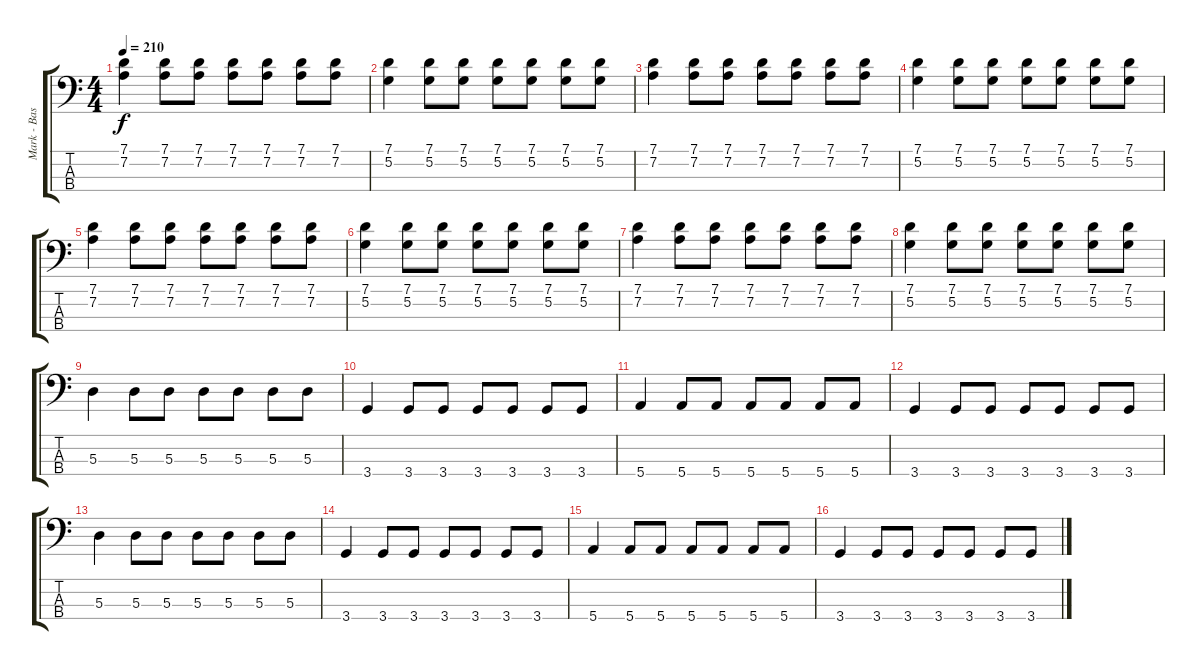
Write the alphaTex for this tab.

\track ("Mark - Bass Right" "Mark - Bas") {instrument electricbasspick}
\staff {score tabs}
\tuning (G2 D2 A1 E1) {hide}
\ts (4 4)
\tempo 210
\clef f4
\ks c
(7.1 7.2).4{dy f instrument electricbasspick} (7.1 7.2).8 (7.1 7.2).8 (7.1 7.2).8 (7.1 7.2).8 (7.1 7.2).8 (7.1 7.2).8 |
(7.1 5.2).4 (7.1 5.2).8 (7.1 5.2).8 (7.1 5.2).8 (7.1 5.2).8 (7.1 5.2).8 (7.1 5.2).8 |
(7.1 7.2).4 (7.1 7.2).8 (7.1 7.2).8 (7.1 7.2).8 (7.1 7.2).8 (7.1 7.2).8 (7.1 7.2).8 |
(7.1 5.2).4 (7.1 5.2).8 (7.1 5.2).8 (7.1 5.2).8 (7.1 5.2).8 (7.1 5.2).8 (7.1 5.2).8 |
(7.1 7.2).4 (7.1 7.2).8 (7.1 7.2).8 (7.1 7.2).8 (7.1 7.2).8 (7.1 7.2).8 (7.1 7.2).8 |
(7.1 5.2).4 (7.1 5.2).8 (7.1 5.2).8 (7.1 5.2).8 (7.1 5.2).8 (7.1 5.2).8 (7.1 5.2).8 |
(7.1 7.2).4 (7.1 7.2).8 (7.1 7.2).8 (7.1 7.2).8 (7.1 7.2).8 (7.1 7.2).8 (7.1 7.2).8 |
(7.1 5.2).4 (7.1 5.2).8 (7.1 5.2).8 (7.1 5.2).8 (7.1 5.2).8 (7.1 5.2).8 (7.1 5.2).8 |
5.3.4 5.3.8 5.3.8 5.3.8 5.3.8 5.3.8 5.3.8 |
3.4.4 3.4.8 3.4.8 3.4.8 3.4.8 3.4.8 3.4.8 |
5.4.4 5.4.8 5.4.8 5.4.8 5.4.8 5.4.8 5.4.8 |
3.4.4 3.4.8 3.4.8 3.4.8 3.4.8 3.4.8 3.4.8 |
5.3.4 5.3.8 5.3.8 5.3.8 5.3.8 5.3.8 5.3.8 |
3.4.4 3.4.8 3.4.8 3.4.8 3.4.8 3.4.8 3.4.8 |
5.4.4 5.4.8 5.4.8 5.4.8 5.4.8 5.4.8 5.4.8 |
3.4.4 3.4.8 3.4.8 3.4.8 3.4.8 3.4.8 3.4.8
